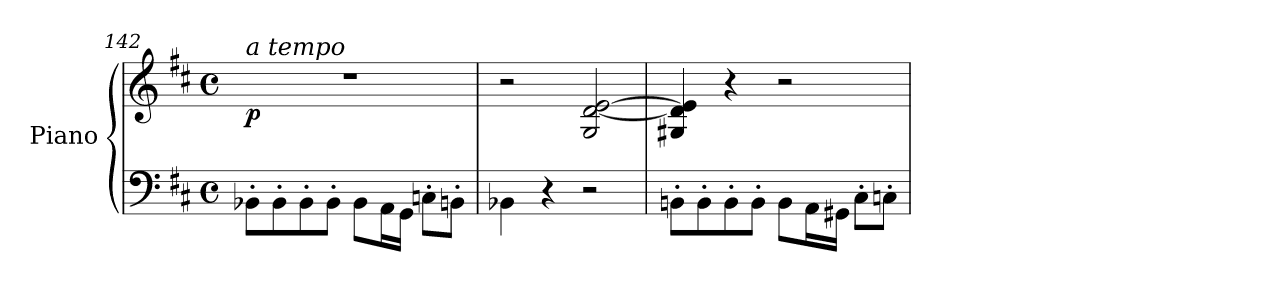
**kern	**kern	**dynam
*part1	*part1	*part1
*staff2	*staff1	*staff1/2
*I"Piano	*	*
*I'Pno	*	*
!!LO:LB:g=z
*clefF4	*clefG2	*
*k[f#c#]	*k[f#c#]	*
*M4/4	*M4/4	*
*met(c)	*met(c)	*
=142	=142	=142
!	!LO:TX:a:i:t=a tempo	!
!	!	!LO:DY:b
8BB-X'\L	1r	p
8BB-'\	.	.
8BB-'\	.	.
8BB-'\J	.	.
8BB-\L	.	.
16AA\L	.	.
16GG\JJ	.	.
8Cn'\L	.	.
8BBn'\J	.	.
=143	=143	=143
4BB-X\	2r	.
4r	.	.
2r	2G/ [2d/ [2e/	.
=144	=144	=144
8BBn'\L	4G#X/ 4d/] 4e/]	.
8BB'\	.	.
8BB'\	4r	.
8BB'\J	.	.
8BB\L	2r	.
16AA\L	.	.
16GG#X\JJ	.	.
8C#'\L	.	.
8Cn'\J	.	.
=	=	=
*-	*-	*-
